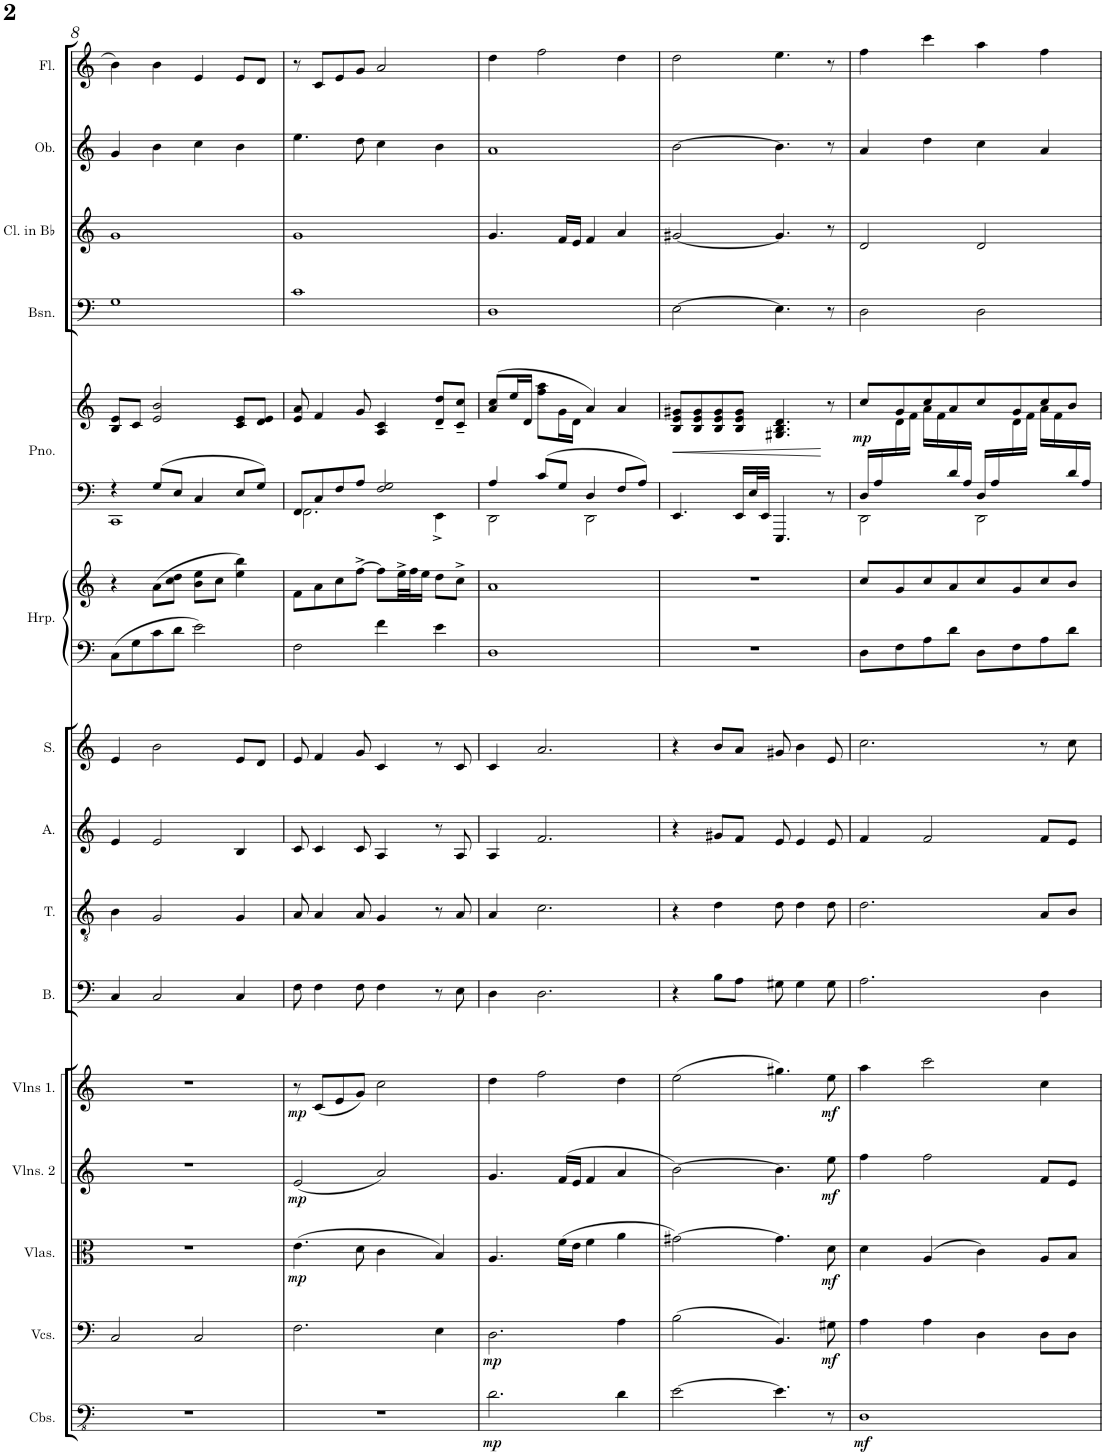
**kern	**dynam	**kern	**dynam	**kern	**dynam	**kern	**dynam	**kern	**dynam	**kern	**kern	**kern	**kern	**kern	**kern	**kern	**kern	**dynam	**kern	**kern	**kern	**kern
*part15	*part15	*part14	*part14	*part13	*part13	*part12	*part12	*part11	*part11	*part10	*part9	*part8	*part7	*part6	*part6	*part5	*part5	*part5	*part4	*part3	*part2	*part1
*staff17	*staff17	*staff16	*staff16	*staff15	*staff15	*staff14	*staff14	*staff13	*staff13	*staff12	*staff11	*staff10	*staff9	*staff8	*staff7	*staff6	*staff5	*staff5/6	*staff4	*staff3	*staff2	*staff1
*I"Contrabasses	*	*I"Violoncellos	*	*I"Violas	*	*I"Violins 2	*	*I"Violins 1	*	*I"Bass	*I"Tenor	*I"Alto	*I"Soprano	*I"Harp	*	*I"Piano	*	*	*I"Bassoon	*I"Clarinet in Bb	*I"Oboe	*I"Flute
*I'Cbs.	*	*I'Vcs.	*	*I'Vlas.	*	*I'Vlns. 2	*	*I'Vlns 1.	*	*I'B.	*I'T.	*I'A.	*I'S.	*I'Hrp.	*	*I'Pno.	*	*	*I'Bsn.	*I'Cl. in Bb	*I'Ob.	*I'Fl.
!!LO:PB:g=z
*clefFv4	*	*clefF4	*	*clefC3	*	*clefG2	*	*clefG2	*	*clefF4	*clefGv2	*clefG2	*clefG2	*clefF4	*clefG2	*clefF4	*clefG2	*	*clefF4	*clefG2	*clefG2	*clefG2
*	*	*	*	*	*	*	*	*	*	*	*	*	*	*	*	*	*	*	*	*Trd1c2	*	*
*k[]	*	*k[]	*	*k[]	*	*k[]	*	*k[]	*	*k[]	*k[]	*k[]	*k[]	*k[]	*k[]	*k[]	*k[]	*	*k[]	*k[]	*k[]	*k[]
*M4/4	*	*M4/4	*	*M4/4	*	*M4/4	*	*M4/4	*	*M4/4	*M4/4	*M4/4	*M4/4	*M4/4	*M4/4	*M4/4	*M4/4	*	*M4/4	*M4/4	*M4/4	*M4/4
=8	=8	=8	=8	=8	=8	=8	=8	=8	=8	=8	=8	=8	=8	=8	=8	=8	=8	=8	=8	=8	=8	=8
*	*	*	*	*	*	*	*	*	*	*	*	*	*	*	*	*^	*	*	*	*	*	*
1r	.	2C/	.	1r	.	1r	.	1r	.	4C/	4B\	4e/	4e/	8C\L	4r	4r	1CC	8B/ 8e/L	.	1G	1g	4g/	4b\
.	.	.	.	.	.	.	.	.	.	.	.	.	.	8G\	.	.	.	8c/J	.	.	.	.	.
.	.	.	.	.	.	.	.	.	.	2C/	2G/	2e/	2b\	8c\	(8a\L	8G/L	.	2e/ 2b/	.	.	.	4b\	4b\
.	.	.	.	.	.	.	.	.	.	.	.	.	.	8d\J	8cc\ 8dd\J	8E/J	.	.	.	.	.	.	.
.	.	2C/	.	.	.	.	.	.	.	.	.	.	.	2e\	8b\ 8ee\L	4C/	.	.	.	.	.	4cc\	4e/
.	.	.	.	.	.	.	.	.	.	.	.	.	.	.	8cc\J	.	.	.	.	.	.	.	.
.	.	.	.	.	.	.	.	.	.	4C/	4G/	4B/	8e/L	.	4ee\ 4bb\)	8E/L	.	8c/ 8e/L	.	.	.	4b\	8e/L
.	.	.	.	.	.	.	.	.	.	.	.	.	8d/J	.	.	8G/J	.	8d/ 8e/J	.	.	.	.	8d/J
=9	=9	=9	=9	=9	=9	=9	=9	=9	=9	=9	=9	=9	=9	=9	=9	=9	=9	=9	=9	=9	=9	=9	=9
!	!	!	!	!	!LO:DY:b	!	!LO:DY:b	!	!LO:DY:b	!	!	!	!	!	!	!	!	!	!	!	!	!	!
1r	.	2.F\	.	(4.e\	mp	(2e/	mp	8r	mp	8F\	8A/	8c/	8e/	2F\	8f\L	8FF/L	2.FF\	8e/ 8a/	.	1c	1g	4.ee\	8r
.	.	.	.	.	.	.	.	(8c/L	.	4F\	4A/	4c/	4f/	.	8a\	8C/	.	4f/	.	.	.	.	8c/L
.	.	.	.	.	.	.	.	8e/	.	.	.	.	.	.	8cc\	8F/	.	.	.	.	.	.	8e/
.	.	.	.	8d\	.	.	.	8g/J)	.	8F\	8A/	8c/	8g/	.	[8ff^\J	8A/J	.	8g/	.	.	.	8dd\	8g/J
.	.	.	.	4c\	.	2a/)	.	2cc\	.	4F\	4G/	4A/	4c/	4f\	8ff\L]	2F/ 2G/	.	4A/ 4c/	.	.	.	4cc\	2a/
.	.	.	.	.	.	.	.	.	.	.	.	.	.	.	32ee^\LL	.	.	.	.	.	.	.	.
.	.	.	.	.	.	.	.	.	.	.	.	.	.	.	32ff\J	.	.	.	.	.	.	.	.
.	.	.	.	.	.	.	.	.	.	.	.	.	.	.	16ee\JJ	.	.	.	.	.	.	.	.
.	.	4E\	.	4B/)	.	.	.	.	.	8r	8r	8r	8r	4e\	8dd\L	.	4EE^\	8d/~ 8dd/~L	.	.	.	4b\	.
.	.	.	.	.	.	.	.	.	.	8E\	8A/	8A/	8c/	.	8cc^\J	.	.	8c/~ 8cc/~J	.	.	.	.	.
=10	=10	=10	=10	=10	=10	=10	=10	=10	=10	=10	=10	=10	=10	=10	=10	=10	=10	=10	=10	=10	=10	=10	=10
!	!LO:DY:b	!	!LO:DY:b	!	!	!	!	!	!	!	!	!	!	!	!	!	!	!	!	!	!	!	!
2.D\	mp	2.D\	mp	4.A/	.	4.g/	.	4dd\	.	4D\	4A/	4A/	4c/	1D	1a	4A/	2DD\	(8a/ 8cc/L	.	1D	4.g/	1a	4dd\
.	.	.	.	.	.	.	.	.	.	.	.	.	.	.	.	.	.	16ee/L	.	.	.	.	.
.	.	.	.	.	.	.	.	.	.	.	.	.	.	.	.	.	.	16d/JJ	.	.	.	.	.
.	.	.	.	.	.	.	.	2ff\	.	2.D\	2.c\	2.f/	2.a/	.	.	8c/L	.	8ff\ 8aa\L	.	.	.	.	2ff\
.	.	.	.	(16f\LL	.	(16f/LL	.	.	.	.	.	.	.	.	.	8G/J	.	16g\L	.	.	16f/LL	.	.
.	.	.	.	16e\JJ	.	16e/JJ	.	.	.	.	.	.	.	.	.	.	.	16d\JJ	.	.	16e/JJ	.	.
.	.	.	.	4f\	.	4f/	.	.	.	.	.	.	.	.	.	4D/	2DD\	4a/)	.	.	4f/	.	.
4D\	.	4A\	.	4a\	.	4a/	.	4dd\	.	.	.	.	.	.	.	8F/L	.	4a/	.	.	4a/	.	4dd\
.	.	.	.	.	.	.	.	.	.	.	.	.	.	.	.	8A/J	.	.	.	.	.	.	.
*	*	*	*	*	*	*	*	*	*	*	*	*	*	*	*	*v	*v	*	*	*	*	*	*
=11	=11	=11	=11	=11	=11	=11	=11	=11	=11	=11	=11	=11	=11	=11	=11	=11	=11	=11	=11	=11	=11	=11
!	!	!	!	!	!	!	!	!	!	!	!	!	!	!	!	!	!	!LO:HP:b	!	!	!	!
[2E\	.	(2B\	.	[2g#X\)	.	[2b\)	.	(2ee\	.	4r	4r	4r	4r	1r	1r	4.EE/	8B/ 8e/ 8g#X/L	<	[2E\	[2g#X/	[2b\	2dd\
.	.	.	.	.	.	.	.	.	.	.	.	.	.	.	.	.	8B/ 8e/ 8g#/	.	.	.	.	.
.	.	.	.	.	.	.	.	.	.	8B\L	4d\	8g#X/L	8b/L	.	.	.	8B/ 8e/ 8g#/	.	.	.	.	.
.	.	.	.	.	.	.	.	.	.	8A\J	.	8f/J	8a/J	.	.	16EE/LL	8B/ 8e/ 8g#/J	.	.	.	.	.
.	.	.	.	.	.	.	.	.	.	.	.	.	.	.	.	32E/L	.	.	.	.	.	.
.	.	.	.	.	.	.	.	.	.	.	.	.	.	.	.	32EE/JJJ	.	.	.	.	.	.
4.E\]	.	4.BB/)	.	4.g#\]	.	4.b\]	.	4.gg#X\)	.	8G#X\	8d\	8e/	8g#X/	.	.	4.EEE/	4.G#X/ 4.B/ 4.d/	.	4.E\]	4.g#/]	4.b\]	4.ee\
.	.	.	.	.	.	.	.	.	.	4G#\	4d\	4e/	4b\	.	.	.	.	.	.	.	.	.
!	!	!	!LO:DY:b	!	!LO:DY:b	!	!LO:DY:b	!	!LO:DY:b	!	!	!	!	!	!	!	!	!	!	!	!	!
8r	.	8G#X\	mf	8d\	mf	8ee\	mf	8ee\	mf	8G#\	8d\	8e/	8e/	.	.	8r	8r	[	8r	8r	8r	8r
=12	=12	=12	=12	=12	=12	=12	=12	=12	=12	=12	=12	=12	=12	=12	=12	=12	=12	=12	=12	=12	=12	=12
*	*	*	*	*	*	*	*	*	*	*	*	*	*	*	*	*^	*^	*	*	*	*	*
!	!LO:DY:b	!	!	!	!	!	!	!	!	!	!	!	!	!	!	!	!	!	!	!LO:DY:b	!	!	!	!
1DD	mf	4A\	.	4d\	.	4ff\	.	4aa\	.	2.A\	2.d\	4f/	2.cc\	8D\L	8cc/L	16D/LL	2DD\	8cc/L	8ryy	mp	2D\	2d/	4a/	4ff\
.	.	.	.	.	.	.	.	.	.	.	.	.	.	.	.	16A/	.	.	.	.	.	.	.	.
.	.	.	.	.	.	.	.	.	.	.	.	.	.	8F\	8g/	4ryy	.	8g/	16d\	.	.	.	.	.
.	.	.	.	.	.	.	.	.	.	.	.	.	.	.	.	.	.	.	16f\JJ	.	.	.	.	.
.	.	4A\	.	(4A/	.	2ff\	.	2ccc\	.	.	.	2f/	.	8A\	8cc/	.	.	8cc/	16a\LL	.	.	.	4dd\	4ccc\
.	.	.	.	.	.	.	.	.	.	.	.	.	.	.	.	.	.	.	16f\	.	.	.	.	.
.	.	.	.	.	.	.	.	.	.	.	.	.	.	8d\J	8a/	16d/	.	8a/	4ryy	.	.	.	.	.
.	.	.	.	.	.	.	.	.	.	.	.	.	.	.	.	16A/JJ	.	.	.	.	.	.	.	.
.	.	4D\	.	4c\)	.	.	.	.	.	.	.	.	.	8D\L	8cc/	16D/LL	2DD\	8cc/	.	.	2D\	2d/	4cc\	4aa\
.	.	.	.	.	.	.	.	.	.	.	.	.	.	.	.	16A/	.	.	.	.	.	.	.	.
.	.	.	.	.	.	.	.	.	.	.	.	.	.	8F\	8g/	4ryy	.	8g/	16d\	.	.	.	.	.
.	.	.	.	.	.	.	.	.	.	.	.	.	.	.	.	.	.	.	16f\JJ	.	.	.	.	.
.	.	8D\L	.	8A/L	.	8f/L	.	4cc\	.	4D\	8A/L	8f/L	8r	8A\	8cc/	.	.	8cc/	16a\LL	.	.	.	4a/	4ff\
.	.	.	.	.	.	.	.	.	.	.	.	.	.	.	.	.	.	.	16f\	.	.	.	.	.
.	.	8D\J	.	8B/J	.	8e/J	.	.	.	.	8B/J	8e/J	8cc\	8d\J	8b/J	16d/	.	8b/J	8ryy	.	.	.	.	.
.	.	.	.	.	.	.	.	.	.	.	.	.	.	.	.	16A/JJ	.	.	.	.	.	.	.	.
*	*	*	*	*	*	*	*	*	*	*	*	*	*	*	*	*v	*v	*	*	*	*	*	*	*
*	*	*	*	*	*	*	*	*	*	*	*	*	*	*	*	*	*v	*v	*	*	*	*	*
=	=	=	=	=	=	=	=	=	=	=	=	=	=	=	=	=	=	=	=	=	=	=
*-	*-	*-	*-	*-	*-	*-	*-	*-	*-	*-	*-	*-	*-	*-	*-	*-	*-	*-	*-	*-	*-	*-
